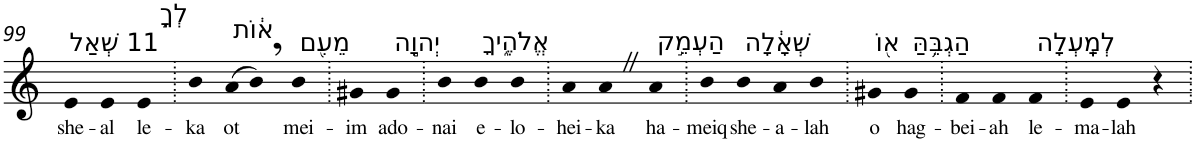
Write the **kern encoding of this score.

**kern	**text
*part1	*part1
*staff1	*staff1
*I"Piano	*
*I'Pno	*
!!LO:PB:g=z
*clefG2	*
*k[]	*
=99	=99
!LO:TX:a:t=11 שְׁאַל	!
!	!LO:LY:b
4e	she-
!	!LO:LY:b
4e	-al
!LO:TX:a:t=לְךָ֣	!
!	!LO:LY:b
4e	le-
=100.	=100.
!	!LO:LY:b
4b	-ka
!LO:TX:a:t=א֔וֹת	!
!	!LO:LY:b
(8a	ot
8b,)	.
!LO:TX:a:t=מֵעִ֖ם	!
!	!LO:LY:b
4b	mei-
=101.	=101.
!	!LO:LY:b
4g#X	-im
!LO:TX:a:t=יְהוָ֣ה	!
!	!LO:LY:b
4g#	ado-
=102.	=102.
!	!LO:LY:b
4b	-nai
!LO:TX:a:t=אֱלֹהֶ֑יךָ	!
!	!LO:LY:b
4b	e-
!	!LO:LY:b
4b	-lo-
=103.	=103.
!	!LO:LY:b
4a	-hei-
!	!LO:LY:b
4aZ	-ka
!LO:TX:a:t=הַעְמֵ֣ק	!
!	!LO:LY:b
4a	ha-
=104.	=104.
!	!LO:LY:b
4b	-meiq
!LO:TX:a:t=שְׁאָ֔לָה	!
!	!LO:LY:b
4b	she-
!	!LO:LY:b
4a	-a-
!	!LO:LY:b
4b	-lah
=105.	=105.
!LO:TX:a:t=א֖וֹ	!
!	!LO:LY:b
4g#X	o
!LO:TX:a:t=הַגְבֵּ֥הַּ	!
!	!LO:LY:b
4g#	hag-
=106.	=106.
!	!LO:LY:b
4f	-bei-
!	!LO:LY:b
4f	-ah
!LO:TX:a:t=לְמָֽעְלָה	!
!	!LO:LY:b
4f	le-
=107.	=107.
!	!LO:LY:b
4e	-ma-
!	!LO:LY:b
4e	-lah
4r	.
=.	=.
*-	*-
